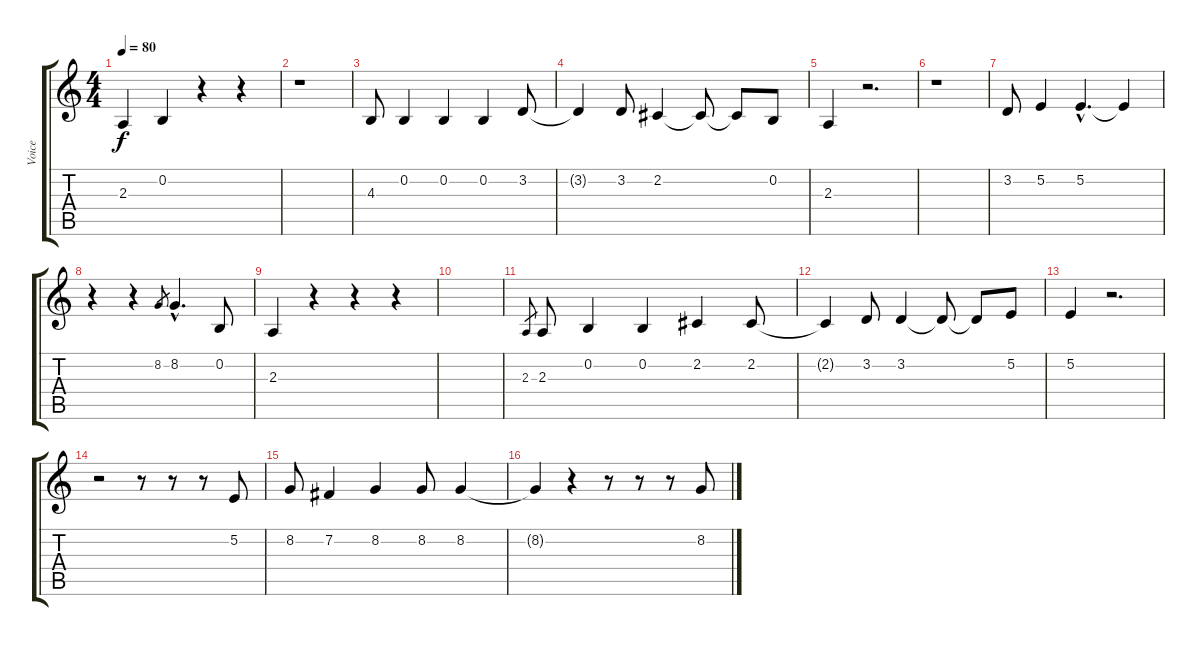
\track ("Voice" "Voice") {instrument clarinet}
\staff {score tabs}
\tuning (E4 B3 G3 D3 A2 E2) {hide}
\ts (4 4)
\tempo 80
\clef g2
\ks c
2.3.4{dy f} 0.2.4 r.4 r.4 |
r.1 |
4.3.8 0.2.4 0.2.4 0.2.4 3.2.8 |
3.2{t}.4 3.2.8 2.2.4 2.2{t}.8 2.2{t}.8 0.2.8 |
2.3.4 r.2{d} |
r.1 |
3.2.8 5.2.4 5.2{hac}.4{d} 5.2{t}.4 |
r.4 r.4 8.2.8{gr} 8.2{hac}.4{d} 0.2.8 |
2.3.4 r.4 r.4 r.4 |
|
2.3.8{gr} 2.3.8 0.2.4 0.2.4 2.2.4 2.2.8 |
2.2{t}.4 3.2.8 3.2.4 3.2{t}.8 3.2{t}.8 5.2.8 |
5.2.4 r.2{d} |
r.2 r.8 r.8 r.8 5.2.8 |
8.2.8 7.2.4 8.2.4 8.2.8 8.2.4 |
8.2{t}.4 r.4 r.8 r.8 r.8 8.2.8
